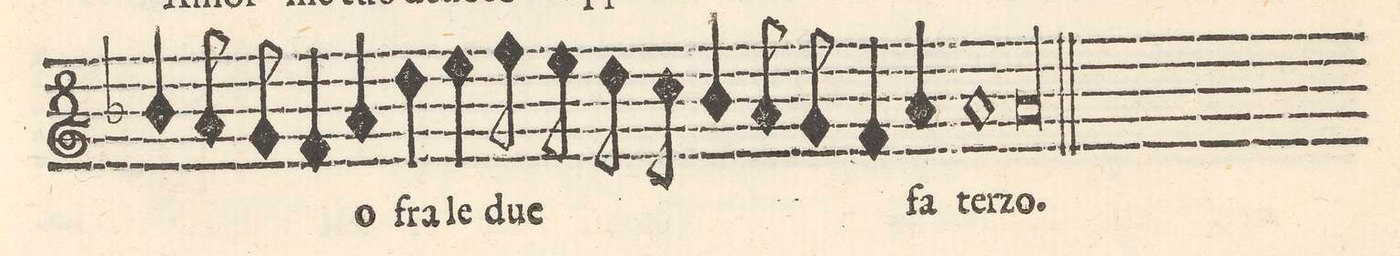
**kern	**text
*I"QVINTO	*
*clefG2	*
*k[b-]	*
*met(c)	*
*M4/4	*
4b-/	.
8a/	.
8g/	.
4fny/	.
4a/	o
=132-	=132-
4dd\	fra
4ee\	le
8ff\	due
8ee\	.
8dd\	.
8cc\	.
=133-	=133-
4b-/	.
8a/	.
8g/	.
4f/	.
4a/	fa
=134-	=134-
1a	ter-
=135-	=135-
00a	-zo
=136-	=136-
=137-	=137-
=138-	=138-
=-	=-
*-	*-
